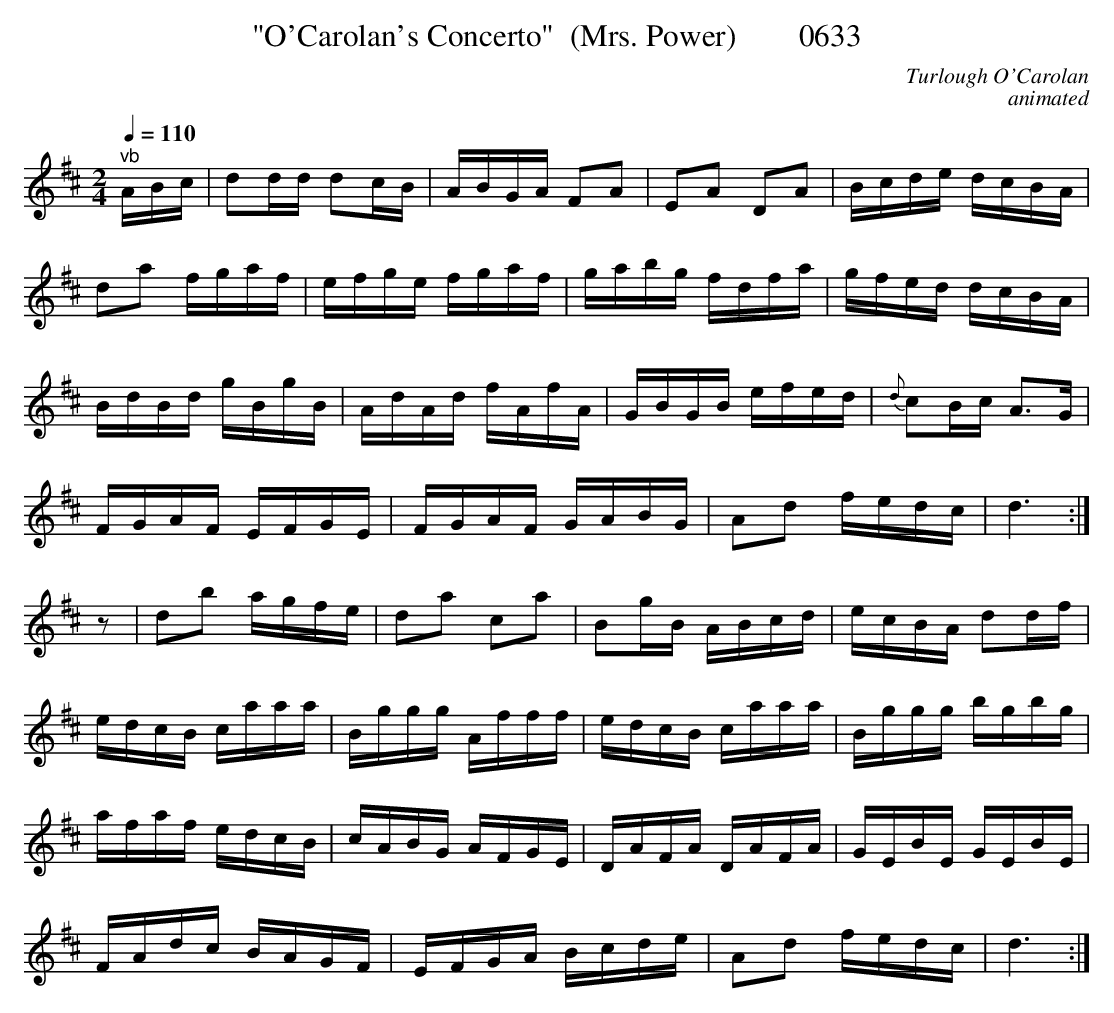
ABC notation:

X:1
T:"O'Carolan's Concerto"  (Mrs. Power)        0633
C:Turlough O'Carolan
C:animated
Q:1/4=110
M:2/4
L:1/16
K:D
"^vb"ABc|d2dd d2cB|ABGA F2A2|E2A2 D2A2|Bcde dcBA|
d2a2 fgaf|efge fgaf|gabg fdfa|gfed dcBA|
BdBd gBgB|AdAd fAfA|GBGB efed|{d}c2Bc A3G|
FGAF EFGE|FGAF GABG|A2d2 fedc|d6:|
z2|d2b2 agfe|d2a2 c2a2|B2gB ABcd|ecBA d2df|
edcB caaa|Bggg Afff|edcB caaa|Bggg bgbg|
afaf edcB|cABG AFGE|DAFA DAFA|GEBE GEBE|
FAdc BAGF|EFGA Bcde|A2d2 fedc|d6:|
